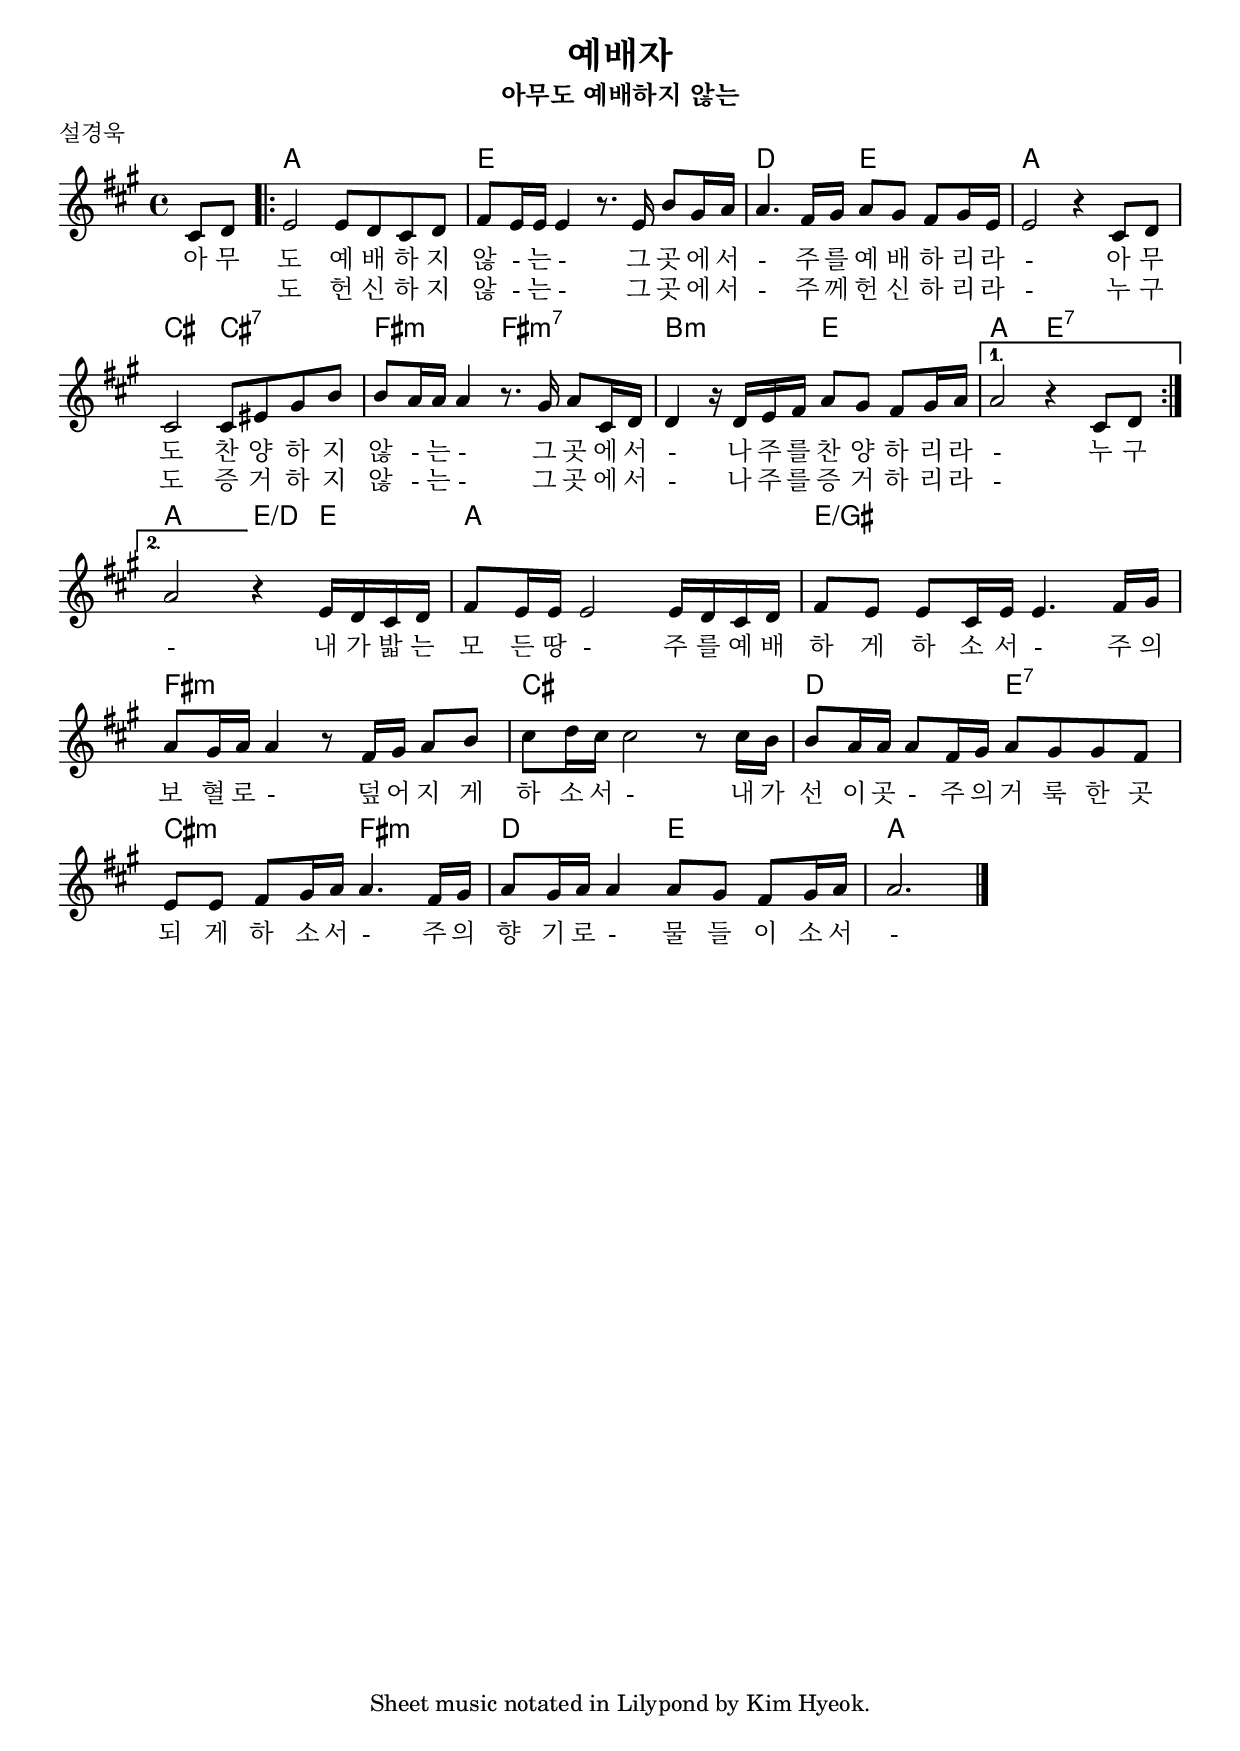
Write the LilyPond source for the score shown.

\version "2.22.1"
\include "english.ly"
\header {
  title = "예배자"
  subtitle = "아무도 예배하지 않는"
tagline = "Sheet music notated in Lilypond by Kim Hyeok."
  poet   = "설경욱"
}

\paper {
  #(set-paper-size "a4")
}

\layout {
  \context {
    \Score
    \remove "Bar_number_engraver"
    \remove "Volta_engraver"
  }
  \context {
    \Voice
    \consists "Melody_engraver"
    \override Stem #'neutral-direction = #'()
  }
}

global = {
  \key a \major
  \time 4/4 
}

chordNames = \chordmode {
  \global
  % Chords follow here.
  \partial 4 s4 | 
  \repeat volta 2 {  a1 e d2 e a1 |\break
  cs2 cs:7 | fs2:m  fs:m7 b:m e } 
  \alternative { 
  {a2 e:7}
  {a2 e4/d e     }
  }
  a1 e/gs |\break
  fs:m cs d2 e:7 |\break
  cs2:m fs:m d e a1 \bar "|."
  
}

melody = \relative c' {
  \global
  % Music follows here.
 \partial 4 cs8 d  \repeat volta 2 { e2 e8 d cs d fs e16 e e4 r8. e16 b'8 gs16 a  a4.  fs16 gs a8 gs fs gs16 e e2 r4  cs8 d |  \break 
     cs2 cs8 es gs b b a16 16 a4 r8. gs16 a8 cs,16 d | d4 r16 d e fs a8 gs fs gs16 a  
 }
  \alternative { 
  {a2 r4 cs,8 d \break }
  {a'2   }
  }
   r4 e16 d cs d | fs8 e16 e e2 e16 d cs d |
   fs8 e e cs16 e e4. fs16 gs | \break
   a8 gs16 a a4 r8 fs16 gs a8 b | 
   cs d16 cs cs2 r8 cs16 b |
   b8 a16 a a8 fs16 gs a8 gs gs fs| \break
   e8 e fs gs16 a a4. fs16 gs | a8 gs16 a a4 a8 gs fs gs16 a |  a2. \bar "|."
   
  
}

verse = \lyricmode {
  % Lyrics follow here. 
  아 무  도 예 배 하 지 않 - 는 - 그 곳 에 서 - 주 를 예 배 하 리 라 - 
  아 무 도 찬 양 하 지 않 - 는 - 그 곳 에 서 - 나 주 를 찬 양 하 리 라 - 누 구  
 
  - 내 가 밟 는 모 든 땅 - 주 를 예 배 하 게 하 소 서 - 주 의 보 혈 로 - 덮 어 지 게 하 소 서 - 내 가 선 이 곳 - 주 의 거 룩 한 곳 되 게 
  하 소 서 - 주 의 향 기 로 - 물 들 이 소 서 -
}
verseTwo = \lyricmode {
  % Lyrics follow here. 
  _ _ 도 헌 신 하 지 않 - 는 - 그 곳 에 서 - 주 께 헌 신 하 리 라 -
  누 구 도 증 거 하 지 않 - 는 - 그 곳 에 서 - 나 주 를 증 거 하 리 라  -
}
\score {
  <<
    \new ChordNames \chordNames
    \new Staff \with {
        \consists "Volta_engraver"
    }
    { \melody }
    \addlyrics { \verse }
    \addlyrics { \verseTwo }
  >>
  \layout { indent = 0.0
    ragged-last = ##f
  }
  \midi {
    \tempo 4=69
  }
}
